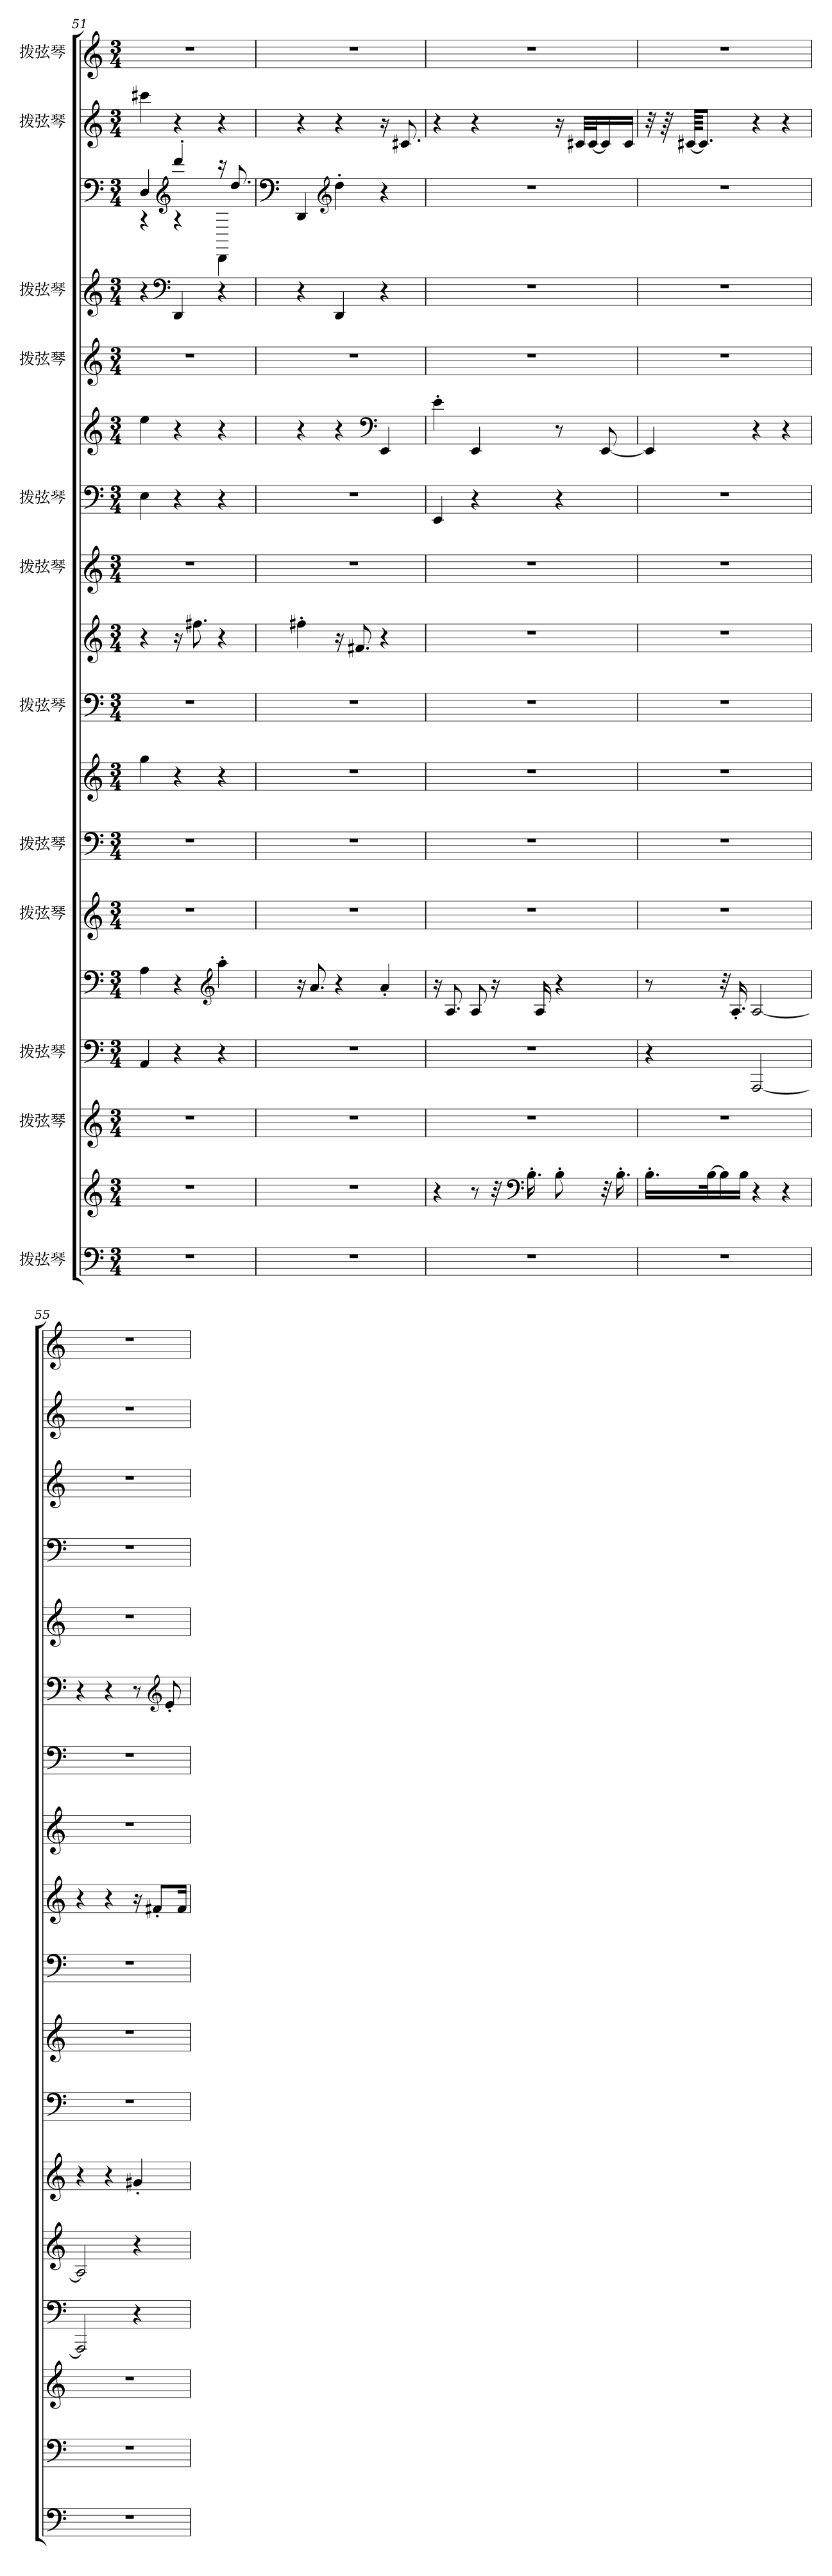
**kern	**kern	**kern	**kern	**kern	**kern	**kern	**kern	**kern	**kern	**kern	**kern	**kern	**kern	**kern	**kern	**kern	**kern
*part12	*part12	*part11	*part10	*part10	*part9	*part8	*part8	*part7	*part7	*part6	*part5	*part5	*part4	*part3	*part3	*part2	*part1
*staff18	*staff17	*staff16	*staff15	*staff14	*staff13	*staff12	*staff11	*staff10	*staff9	*staff8	*staff7	*staff6	*staff5	*staff4	*staff3	*staff2	*staff1
*I"拨弦琴	*	*I"拨弦琴	*I"拨弦琴	*	*I"拨弦琴	*I"拨弦琴	*	*I"拨弦琴	*	*I"拨弦琴	*I"拨弦琴	*	*I"拨弦琴	*I"拨弦琴	*	*I"拨弦琴	*I"拨弦琴
!!LO:PB:g=z
*clefF4	*clefG2	*clefG2	*clefF4	*clefF4	*clefG2	*clefF4	*clefG2	*clefF4	*clefG2	*clefG2	*clefF4	*clefG2	*clefG2	*clefG2	*clefF4	*clefG2	*clefG2
*k[]	*k[]	*k[]	*k[]	*k[]	*k[]	*k[]	*k[]	*k[]	*k[]	*k[]	*k[]	*k[]	*k[]	*k[]	*k[]	*k[]	*k[]
*M3/4	*M3/4	*M3/4	*M3/4	*M3/4	*M3/4	*M3/4	*M3/4	*M3/4	*M3/4	*M3/4	*M3/4	*M3/4	*M3/4	*M3/4	*M3/4	*M3/4	*M3/4
=51	=51	=51	=51	=51	=51	=51	=51	=51	=51	=51	=51	=51	=51	=51	=51	=51	=51
*	*	*	*	*	*	*	*	*	*	*	*	*	*	*	*^	*	*
2.r	2.r	2.r	4AA/	4A\	2.r	2.r	4gg\	2.r	4r	2.r	4E\	4ee\	2.r	4r	4D/	4r	4ccc#X\	2.r
*	*	*	*	*	*	*	*	*	*	*	*	*	*	*clefF4	*clefG2	*	*	*
.	.	.	4r	4r	.	.	4r	.	16r	.	4r	4r	.	4DD/	4ddd'/	4r	4r	.
.	.	.	.	.	.	.	.	.	8.ff#X\	.	.	.	.	.	.	.	.	.
*	*	*	*	*clefG2	*	*	*	*	*	*	*	*	*	*	*	*	*	*
.	.	.	4r	4aa'\	.	.	4r	.	4r	.	4r	4r	.	4r	16r	4DD\	4r	.
.	.	.	.	.	.	.	.	.	.	.	.	.	.	.	8.dd/	.	.	.
*	*	*	*	*	*	*	*	*	*	*	*	*	*	*	*v	*v	*	*
=52	=52	=52	=52	=52	=52	=52	=52	=52	=52	=52	=52	=52	=52	=52	=52	=52	=52
*	*	*	*	*	*	*	*	*	*	*	*	*	*	*	*clefF4	*	*
2.r	2.r	2.r	2.r	16r	2.r	2.r	2.r	2.r	4ff#X'\	2.r	2.r	4r	2.r	4r	4DD/	4r	2.r
.	.	.	.	8.a/	.	.	.	.	.	.	.	.	.	.	.	.	.
*	*	*	*	*	*	*	*	*	*	*	*	*	*	*	*clefG2	*	*
.	.	.	.	4r	.	.	.	.	16r	.	.	4r	.	4DD/	4dd'\	4r	.
.	.	.	.	.	.	.	.	.	8.f#X/	.	.	.	.	.	.	.	.
*	*	*	*	*	*	*	*	*	*	*	*	*clefF4	*	*	*	*	*
.	.	.	.	4a'/	.	.	.	.	4r	.	.	4EE/	.	4r	4r	16r	.
.	.	.	.	.	.	.	.	.	.	.	.	.	.	.	.	8.c#X/	.
=53	=53	=53	=53	=53	=53	=53	=53	=53	=53	=53	=53	=53	=53	=53	=53	=53	=53
2.r	4r	2.r	2.r	16r	2.r	2.r	2.r	2.r	2.r	2.r	4EE/	4e'\	2.r	2.r	2.r	4r	2.r
.	.	.	.	8.A/	.	.	.	.	.	.	.	.	.	.	.	.	.
.	8r	.	.	8A/	.	.	.	.	.	.	4r	4EE/	.	.	.	4r	.
.	32r	.	.	16r	.	.	.	.	.	.	.	.	.	.	.	.	.
*	*clefF4	*	*	*	*	*	*	*	*	*	*	*	*	*	*	*	*
.	16.B'\	.	.	.	.	.	.	.	.	.	.	.	.	.	.	.	.
.	.	.	.	16A/	.	.	.	.	.	.	.	.	.	.	.	.	.
.	8B'\	.	.	4r	.	.	.	.	.	.	4r	8r	.	.	.	16r	.
.	.	.	.	.	.	.	.	.	.	.	.	.	.	.	.	32c#X/LLL	.
.	.	.	.	.	.	.	.	.	.	.	.	.	.	.	.	[32c#/J	.
.	32r	.	.	.	.	.	.	.	.	.	.	[8EE/	.	.	.	16c#/]	.
.	16.B'\	.	.	.	.	.	.	.	.	.	.	.	.	.	.	.	.
.	.	.	.	.	.	.	.	.	.	.	.	.	.	.	.	16c#/JJ	.
!!LO:PB:g=z
=54	=54	=54	=54	=54	=54	=54	=54	=54	=54	=54	=54	=54	=54	=54	=54	=54	=54
2.r	16.B'\LL	2.r	4r	8r	2.r	2.r	2.r	2.r	2.r	2.r	2.r	4EE/]	2.r	2.r	2.r	32r	2.r
.	.	.	.	.	.	.	.	.	.	.	.	.	.	.	.	64r	.
.	.	.	.	.	.	.	.	.	.	.	.	.	.	.	.	[64c#X/KKKL	.
.	.	.	.	.	.	.	.	.	.	.	.	.	.	.	.	8.c#/J]	.
.	[32B\K	.	.	.	.	.	.	.	.	.	.	.	.	.	.	.	.
.	16B\]	.	.	32r	.	.	.	.	.	.	.	.	.	.	.	.	.
.	.	.	.	16.A'/	.	.	.	.	.	.	.	.	.	.	.	.	.
.	16B\JJ	.	.	.	.	.	.	.	.	.	.	.	.	.	.	.	.
.	4r	.	[2AAA/	[2A/	.	.	.	.	.	.	.	4r	.	.	.	4r	.
.	4r	.	.	.	.	.	.	.	.	.	.	4r	.	.	.	4r	.
=55	=55	=55	=55	=55	=55	=55	=55	=55	=55	=55	=55	=55	=55	=55	=55	=55	=55
2.r	2.r	2.r	2AAA/]	2A/]	4r	2.r	2.r	2.r	4r	2.r	2.r	4r	2.r	2.r	2.r	2.r	2.r
.	.	.	.	.	4r	.	.	.	4r	.	.	4r	.	.	.	.	.
.	.	.	4r	4r	4g#X'/	.	.	.	16r	.	.	8r	.	.	.	.	.
.	.	.	.	.	.	.	.	.	8f#X'/L	.	.	.	.	.	.	.	.
*	*	*	*	*	*	*	*	*	*	*	*	*clefG2	*	*	*	*	*
.	.	.	.	.	.	.	.	.	.	.	.	8e'/	.	.	.	.	.
.	.	.	.	.	.	.	.	.	16f#/Jk	.	.	.	.	.	.	.	.
=	=	=	=	=	=	=	=	=	=	=	=	=	=	=	=	=	=
*-	*-	*-	*-	*-	*-	*-	*-	*-	*-	*-	*-	*-	*-	*-	*-	*-	*-
